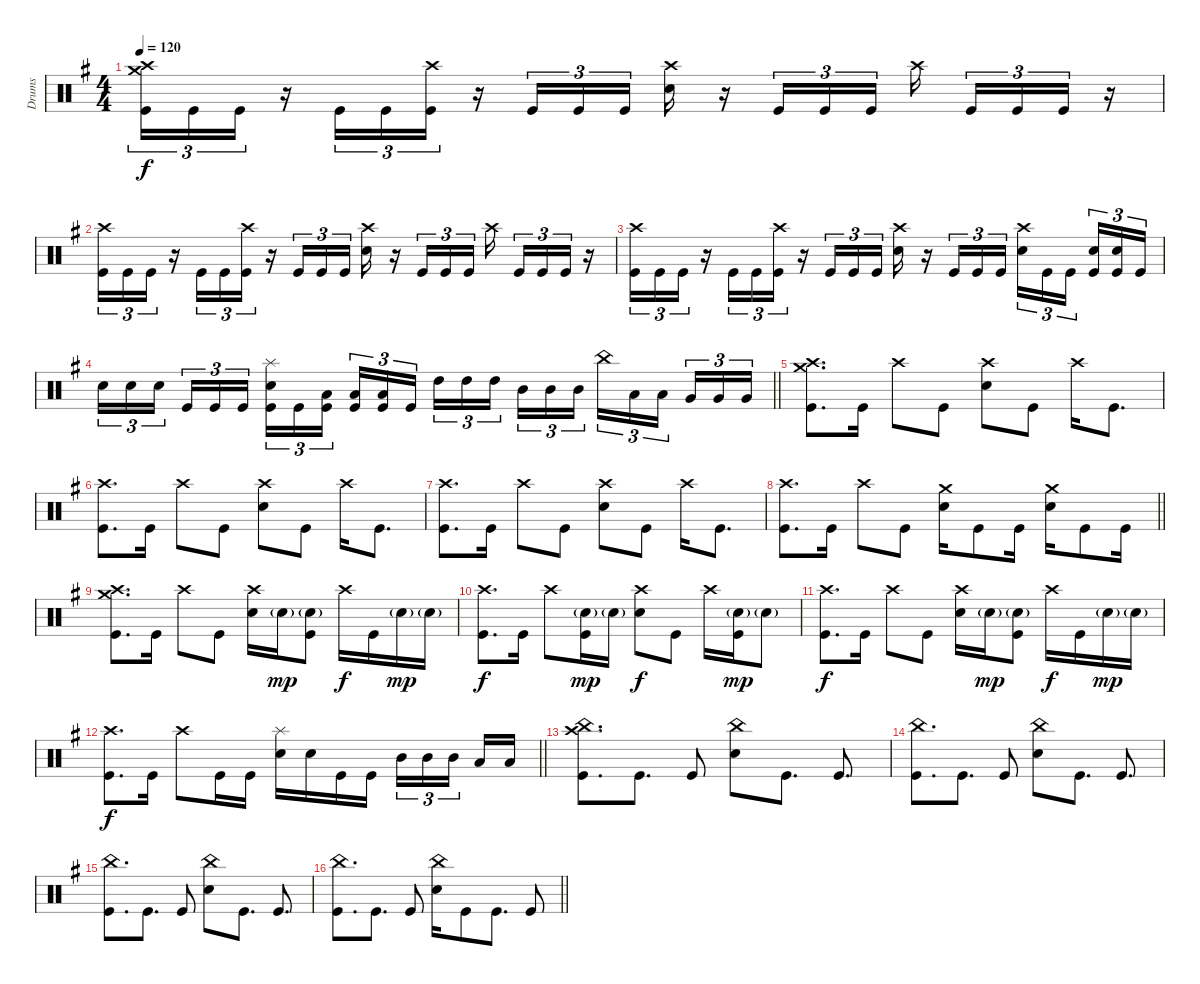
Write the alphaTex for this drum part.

\track ("Drums" "Drums") {instrument percussion}
\staff
\articulation defaults
\ts (4 4)
\tempo 120
\clef neutral
\ks eminor
("Crash high (hit)" "Crash medium (hit)" "Kick (hit)").16{tu (3 2) dy f} "Kick (hit)".16{tu (3 2)} "Kick (hit)".16{tu (3 2)} r.16 "Kick (hit)".16{tu (3 2)} "Kick (hit)".16{tu (3 2)} ("Crash high (hit)" "Kick (hit)").16{tu (3 2)} r.16 "Kick (hit)".16{tu (3 2)} "Kick (hit)".16{tu (3 2)} "Kick (hit)".16{tu (3 2)} ("Crash high (hit)" "Electric Snare (hit)").16 r.16 "Kick (hit)".16{tu (3 2)} "Kick (hit)".16{tu (3 2)} "Kick (hit)".16{tu (3 2)} "Crash high (hit)".16{beam splitsecondary} "Kick (hit)".16{tu (3 2)} "Kick (hit)".16{tu (3 2)} "Kick (hit)".16{tu (3 2)} r.16 |
("Crash high (hit)" "Kick (hit)").16{tu (3 2)} "Kick (hit)".16{tu (3 2)} "Kick (hit)".16{tu (3 2)} r.16 "Kick (hit)".16{tu (3 2)} "Kick (hit)".16{tu (3 2)} ("Crash high (hit)" "Kick (hit)").16{tu (3 2)} r.16 "Kick (hit)".16{tu (3 2)} "Kick (hit)".16{tu (3 2)} "Kick (hit)".16{tu (3 2)} ("Crash high (hit)" "Electric Snare (hit)").16 r.16 "Kick (hit)".16{tu (3 2)} "Kick (hit)".16{tu (3 2)} "Kick (hit)".16{tu (3 2)} "Crash high (hit)".16{beam splitsecondary} "Kick (hit)".16{tu (3 2)} "Kick (hit)".16{tu (3 2)} "Kick (hit)".16{tu (3 2)} r.16 |
("Crash high (hit)" "Kick (hit)").16{tu (3 2)} "Kick (hit)".16{tu (3 2)} "Kick (hit)".16{tu (3 2)} r.16 "Kick (hit)".16{tu (3 2)} "Kick (hit)".16{tu (3 2)} ("Crash high (hit)" "Kick (hit)").16{tu (3 2)} r.16 "Kick (hit)".16{tu (3 2)} "Kick (hit)".16{tu (3 2)} "Kick (hit)".16{tu (3 2)} ("Crash high (hit)" "Electric Snare (hit)").16 r.16 "Kick (hit)".16{tu (3 2)} "Kick (hit)".16{tu (3 2)} "Kick (hit)".16{tu (3 2)} ("Crash high (hit)" "Electric Snare (hit)").16{tu (3 2)} "Kick (hit)".16{tu (3 2)} "Kick (hit)".16{tu (3 2) beam splitsecondary} ("Electric Snare (hit)" "Kick (hit)").16{tu (3 2)} ("Electric Snare (hit)" "Kick (hit)").16{tu (3 2)} "Kick (hit)".16{tu (3 2)} |
\barLineRight lightlight "Electric Snare (hit)".16{tu (3 2)} "Electric Snare (hit)".16{tu (3 2)} "Electric Snare (hit)".16{tu (3 2) beam splitsecondary} "Kick (hit)".16{tu (3 2)} "Kick (hit)".16{tu (3 2)} "Kick (hit)".16{tu (3 2)}
("Splash (hit)" "Electric Snare (hit)" "Kick (hit)").16{tu (3 2)} "Kick (hit)".16{tu (3 2)} ("Low Floor Tom (hit)" "Kick (hit)").16{tu (3 2) beam splitsecondary} ("Low Floor Tom (hit)" "Kick (hit)").16{tu (3 2)} ("Low Floor Tom (hit)" "Kick (hit)").16{tu (3 2)} "Kick (hit)".16{tu (3 2)} "High Tom (hit)".16{tu (3 2)} "High Tom (hit)".16{tu (3 2)} "High Tom (hit)".16{tu (3 2) beam splitsecondary} "Mid Tom (hit)".16{tu (3 2)} "Mid Tom (hit)".16{tu (3 2)} "Mid Tom (hit)".16{tu (3 2)} "China (hit)".16{tu (3 2)} "Low Tom (hit)".16{tu (3 2)} "Low Tom (hit)".16{tu (3 2) beam splitsecondary} "Very Low Tom (hit)".16{tu (3 2)} "Very Low Tom (hit)".16{tu (3 2)} "Very Low Tom (hit)".16{tu (3 2)} |
\section ("" "")
("Crash high (hit)" "Crash medium (hit)" "Kick (hit)").8{d} "Kick (hit)".16 "Crash high (hit)".8 "Kick (hit)".8 ("Crash high (hit)" "Electric Snare (hit)").8 "Kick (hit)".8 "Crash high (hit)".16 "Kick (hit)".8{d} |
("Crash high (hit)" "Kick (hit)").8{d} "Kick (hit)".16 "Crash high (hit)".8 "Kick (hit)".8 ("Crash high (hit)" "Electric Snare (hit)").8 "Kick (hit)".8 "Crash high (hit)".16 "Kick (hit)".8{d} |
("Crash high (hit)" "Kick (hit)").8{d} "Kick (hit)".16 "Crash high (hit)".8 "Kick (hit)".8 ("Crash high (hit)" "Electric Snare (hit)").8 "Kick (hit)".8 "Crash high (hit)".16 "Kick (hit)".8{d} |
\barLineRight lightlight
("Crash high (hit)" "Kick (hit)").8{d} "Kick (hit)".16 "Crash high (hit)".8 "Kick (hit)".8 ("Crash medium (hit)" "Electric Snare (hit)").16 "Kick (hit)".8 "Kick (hit)".16 ("Crash medium (hit)" "Electric Snare (hit)").16 "Kick (hit)".8 "Kick (hit)".16 |
("Crash high (hit)" "Crash medium (hit)" "Kick (hit)").8{d} "Kick (hit)".16 "Crash high (hit)".8 "Kick (hit)".8 ("Crash high (hit)" "Electric Snare (hit)").16 "Electric Snare (hit)"{g}.16{dy mp} ("Electric Snare (hit)"{g} "Kick (hit)").8 "Crash high (hit)".16{dy f} "Kick (hit)".16 "Electric Snare (hit)"{g}.16{dy mp} "Electric Snare (hit)"{g}.16 |
("Crash high (hit)" "Kick (hit)").8{d dy f} "Kick (hit)".16 "Crash high (hit)".8 ("Electric Snare (hit)"{g} "Kick (hit)").16{dy mp} "Electric Snare (hit)"{g}.16 ("Crash high (hit)" "Electric Snare (hit)").8{dy f} "Kick (hit)".8 "Crash high (hit)".16 ("Electric Snare (hit)"{g} "Kick (hit)").16{dy mp} "Electric Snare (hit)"{g}.8 |
("Crash high (hit)" "Kick (hit)").8{d dy f} "Kick (hit)".16 "Crash high (hit)".8 "Kick (hit)".8 ("Crash high (hit)" "Electric Snare (hit)").16 "Electric Snare (hit)"{g}.16{dy mp} ("Electric Snare (hit)"{g} "Kick (hit)").8 "Crash high (hit)".16{dy f} "Kick (hit)".16 "Electric Snare (hit)"{g}.16{dy mp} "Electric Snare (hit)"{g}.16 |
\barLineRight lightlight
("Crash high (hit)" "Kick (hit)").8{d dy f} "Kick (hit)".16 "Crash high (hit)".8 "Kick (hit)".16 "Kick (hit)".16 ("Splash (hit)" "Electric Snare (hit)").16 "Electric Snare (hit)".16 "Kick (hit)".16 "Kick (hit)".16 "Mid Tom (hit)".16{tu (3 2)} "Mid Tom (hit)".16{tu (3 2)} "Mid Tom (hit)".16{tu (3 2) beam splitsecondary} "Low Tom (hit)".16 "Low Tom (hit)".16 |
\section ("" "")
("Crash high (hit)" "China (hit)" "Kick (hit)").8{d} "Kick (hit)".8{d} "Kick (hit)".8 ("China (hit)" "Electric Snare (hit)").8 "Kick (hit)".8{d} "Kick (hit)".8{d} |
("China (hit)" "Kick (hit)").8{d} "Kick (hit)".8{d} "Kick (hit)".8 ("China (hit)" "Electric Snare (hit)").8 "Kick (hit)".8{d} "Kick (hit)".8{d} |
("China (hit)" "Kick (hit)").8{d} "Kick (hit)".8{d} "Kick (hit)".8 ("China (hit)" "Electric Snare (hit)").8 "Kick (hit)".8{d} "Kick (hit)".8{d} |
\barLineRight lightlight
("China (hit)" "Kick (hit)").8{d} "Kick (hit)".8{d} "Kick (hit)".8 ("China (hit)" "Electric Snare (hit)").16 "Kick (hit)".8 "Kick (hit)".8{d} "Kick (hit)".8
